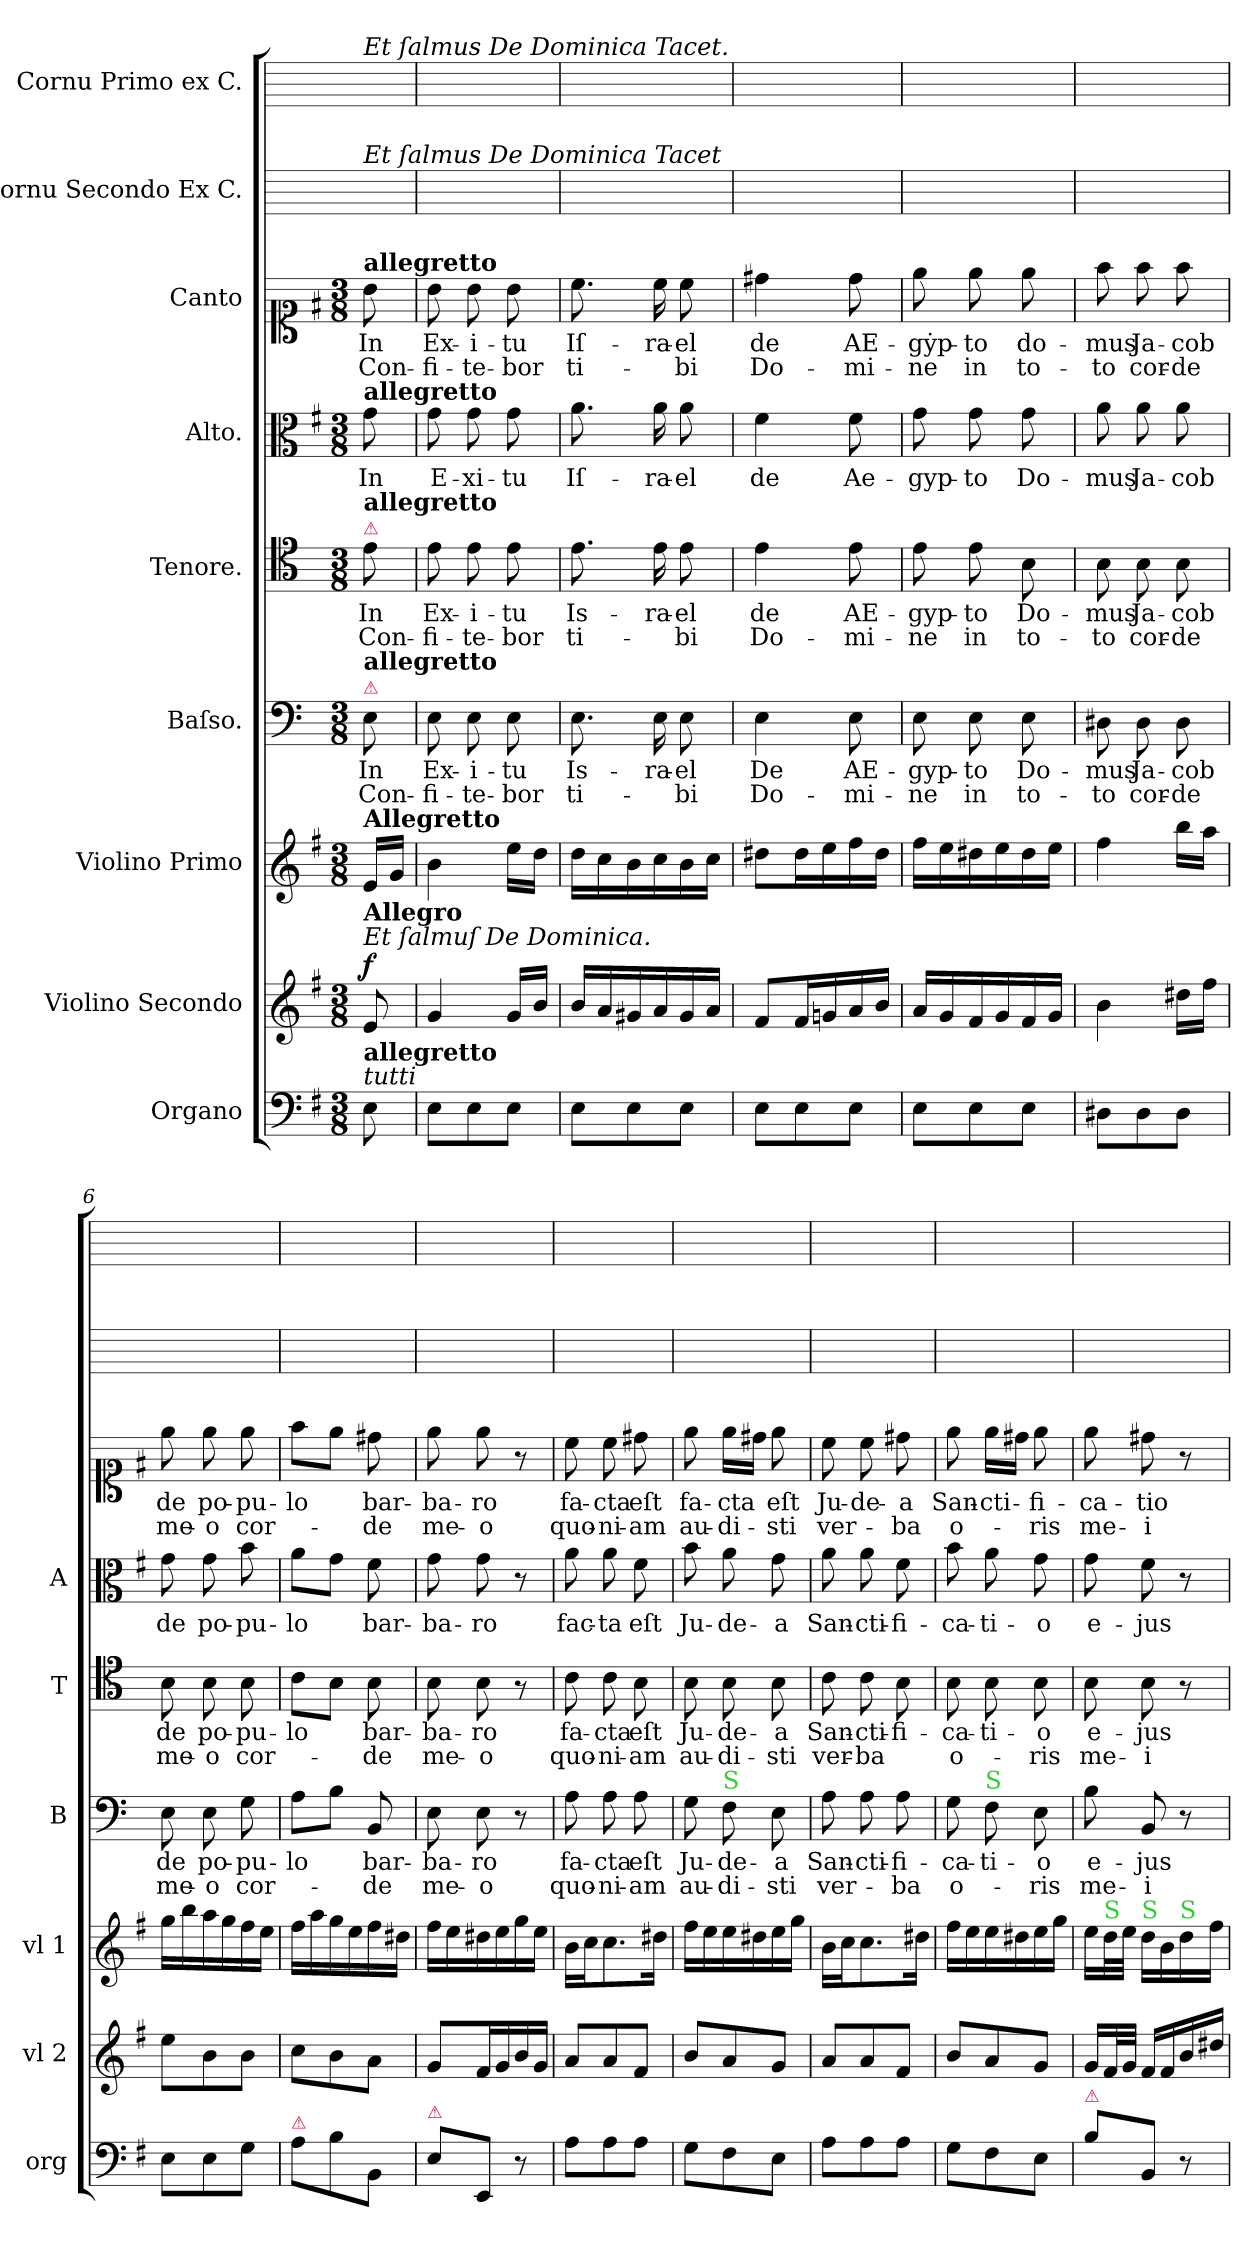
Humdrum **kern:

**kern	**kern	**dynam	**kern	**kern	**text	**text	**kern	**text	**text	**kern	**text	**kern	**text	**text	**kern	**kern
*part9	*part8	*part8	*part7	*part6	*part6	*part6	*part5	*part5	*part5	*part4	*part4	*part3	*part3	*part3	*part2	*part1
*staff9	*staff8	*staff8	*staff7	*staff6	*staff6	*staff6	*staff5	*staff5	*staff5	*staff4	*staff4	*staff3	*staff3	*staff3	*staff2	*staff1
*I"Organo	*I"Violino Secondo	*	*I"Violino Primo	*I"Baſso.	*	*	*I"Tenore.	*	*	*I"Alto.	*	*I"Canto	*	*	*I"Cornu Secondo Ex C.	*I"Cornu Primo ex C.
*I'org	*I'vl 2	*	*I'vl 1	*I'B	*	*	*I'T	*	*	*I'A	*	*	*	*	*	*
*clefF4	*clefG2	*	*clefG2	*clefF4	*	*	*clefC4	*	*	*clefC3	*	*clefC1	*	*	*	*
*k[f#]	*k[f#]	*	*k[f#]	*k[]	*	*	*k[]	*	*	*k[f#]	*	*k[f#]	*	*	*	*
*e:	*e:	*	*e:	*	*	*	*	*	*	*e:	*	*e:	*	*	*	*
*M3/8	*M3/8	*	*M3/8	*M3/8	*	*	*M3/8	*	*	*M3/8	*	*M3/8	*	*	*	*
=	=	=	=	=	=	=	=	=	=	=	=	=	=	=	=	=
!	!	!	!	!	!	!	!	!	!	!	!	!	!	!	!	!LO:TX:a:i:t=Et ſalmus De Dominica Tacet.
!	!	!	!	!	!	!	!	!	!	!	!	!	!	!	!LO:TX:a:i:t=Et ſalmus De Dominica Tacet	!
!	!	!	!	!	!	!	!	!	!	!	!	!LO:TX:a:B:t=allegretto	!	!	!	!
!	!	!	!	!	!	!	!	!	!	!LO:TX:a:B:t=allegretto	!	!	!	!	!	!
!	!	!	!	!	!	!	!LO:TX:a:color=crimson:t=⚠	!	!	!	!	!	!	!	!	!
!	!	!	!	!	!	!	!LO:TX:a:B:t=allegretto	!	!	!	!	!	!	!	!	!
!	!	!	!	!LO:TX:a:color=crimson:t=⚠	!	!	!	!	!	!	!	!	!	!	!	!
!	!	!	!	!LO:TX:a:B:t=allegretto	!	!	!	!	!	!	!	!	!	!	!	!
!	!	!	!LO:TX:a:B:t=Allegretto	!	!	!	!	!	!	!	!	!	!	!	!	!
!	!LO:TX:a:i:t=Et ſalmuſ De Dominica.	!	!	!	!	!	!	!	!	!	!	!	!	!	!	!
!	!LO:TX:a:B:t=Allegro	!	!	!	!	!	!	!	!	!	!	!	!	!	!	!
!LO:TX:a:i:t=tutti	!	!	!	!	!	!	!	!	!	!	!	!	!	!	!	!
!LO:TX:a:B:t=allegretto	!	!	!	!	!	!	!	!	!	!	!	!	!	!	!	!
!	!	!LO:DY:a	!	!	!	!	!	!	!	!	!	!	!	!	!	!
8E\	8e/	f	16e/LL	8E\	In	Con-	8e\	In	Con-	8g\	In	8b\	In	Con-	8ryy	8ryy
.	.	.	16g/JJ	.	.	.	.	.	.	.	.	.	.	.	.	.
=1	=1	=1	=1	=1	=1	=1	=1	=1	=1	=1	=1	=1	=1	=1	=1	=1
8E\L	4g/	.	4b\	8E\	Ex-	-fi-	8e\	Ex-	-fi-	8g\	E-	8b\	Ex-	-fi-	4.ryy	4.ryy
8E\	.	.	.	8E\	-i-	-te-	8e\	-i-	-te-	8g\	-xi-	8b\	-i-	-te-	.	.
8E\J	16g/LL	.	16ee\LL	8E\	-tu	-bor	8e\	-tu	-bor	8g\	-tu	8b\	-tu	-bor	.	.
.	16b/JJ	.	16dd\JJ	.	.	.	.	.	.	.	.	.	.	.	.	.
=2	=2	=2	=2	=2	=2	=2	=2	=2	=2	=2	=2	=2	=2	=2	=2	=2
8E\L	16b/LL	.	16dd\LL	8.E\	Is-	ti-	8.e\	Is-	ti-	8.a\	Iſ-	8.cc\	Iſ-	ti-	4.ryy	4.ryy
.	16a/	.	16cc\	.	.	.	.	.	.	.	.	.	.	.	.	.
8E\	16g#X/	.	16b\	.	.	.	.	.	.	.	.	.	.	.	.	.
.	16a/	.	16cc\	16E\	-ra-	.	16e\	-ra-	.	16a\	-ra-	16cc\	-ra-	.	.	.
8E\J	16g#/	.	16b\	8E\	-el	-bi	8e\	-el	-bi	8a\	-el	8cc\	-el	-bi	.	.
.	16a/JJ	.	16cc\JJ	.	.	.	.	.	.	.	.	.	.	.	.	.
=3	=3	=3	=3	=3	=3	=3	=3	=3	=3	=3	=3	=3	=3	=3	=3	=3
8E\L	8f#/L	.	8dd#X\L	4E\	De	Do-	4e\	de	Do-	4f#\	de	4dd#X\	de	Do-	4.ryy	4.ryy
8E\	16f#/L	.	16dd#\L	.	.	.	.	.	.	.	.	.	.	.	.	.
.	16gn/	.	16ee\	.	.	.	.	.	.	.	.	.	.	.	.	.
8E\J	16a/	.	16ff#\	8E\	AE-	-mi-	8e\	AE-	-mi-	8f#\	Ae-	8dd#\	AE-	-mi-	.	.
.	16b/JJ	.	16dd#\JJ	.	.	.	.	.	.	.	.	.	.	.	.	.
=4	=4	=4	=4	=4	=4	=4	=4	=4	=4	=4	=4	=4	=4	=4	=4	=4
8E\L	16a/LL	.	16ff#\LL	8E\	-gyp-	-ne	8e\	-gyp-	-ne	8g\	-gyp-	8ee\	-gẏp-	-ne	4.ryy	4.ryy
.	16g/	.	16ee\	.	.	.	.	.	.	.	.	.	.	.	.	.
8E\	16f#/	.	16dd#X\	8E\	-to	in	8e\	-to	in	8g\	-to	8ee\	-to	in	.	.
.	16g/	.	16ee\	.	.	.	.	.	.	.	.	.	.	.	.	.
8E\J	16f#/	.	16dd#\	8E\	Do-	to-	8B\	Do-	to-	8g\	Do-	8ee\	do-	to-	.	.
.	16g/JJ	.	16ee\JJ	.	.	.	.	.	.	.	.	.	.	.	.	.
=5	=5	=5	=5	=5	=5	=5	=5	=5	=5	=5	=5	=5	=5	=5	=5	=5
8D#X\L	4b\	.	4ff#\	8D#X\	-mus	-to	8B\	-mus	-to	8a\	-mus	8ff#\	-mus	-to	4.ryy	4.ryy
8D#\	.	.	.	8D#\	Ja-	cor-	8B\	Ja-	cor-	8a\	Ja-	8ff#\	Ja-	cor-	.	.
8D#\J	16dd#X\LL	.	16bb\LL	8D#\	-cob	-de	8B\	-cob	-de	8a\	-cob	8ff#\	-cob	-de	.	.
.	16ff#\JJ	.	16aa\JJ	.	.	.	.	.	.	.	.	.	.	.	.	.
=6	=6	=6	=6	=6	=6	=6	=6	=6	=6	=6	=6	=6	=6	=6	=6	=6
8E\L	8ee\L	.	16gg\LL	8E\	de	me-	8B\	de	me-	8g\	de	8ee\	de	me-	4.ryy	4.ryy
.	.	.	16bb\	.	.	.	.	.	.	.	.	.	.	.	.	.
8E\	8b\	.	16aa\	8E\	po-	-o	8B\	po-	-o	8g\	po-	8ee\	po-	-o	.	.
.	.	.	16gg\	.	.	.	.	.	.	.	.	.	.	.	.	.
8G\J	8b\J	.	16ff#\	8G\	-pu-	cor-	8B\	-pu-	cor-	8b\	-pu-	8ee\	-pu-	cor-	.	.
.	.	.	16ee\JJ	.	.	.	.	.	.	.	.	.	.	.	.	.
=7	=7	=7	=7	=7	=7	=7	=7	=7	=7	=7	=7	=7	=7	=7	=7	=7
!LO:TX:a:color=crimson:t=⚠	!	!	!	!	!	!	!	!	!	!	!	!	!	!	!	!
8A\L	8cc\L	.	16ff#\LL	8A\L	-lo	.	8c\L	-lo	.	8a\L	-lo	8ff#\L	-lo	.	4.ryy	4.ryy
.	.	.	16aa\	.	.	.	.	.	.	.	.	.	.	.	.	.
8B\	8b\	.	16gg\	8B\J	.	.	8B\J	.	.	8g\J	.	8ee\J	.	.	.	.
.	.	.	16ee\	.	.	.	.	.	.	.	.	.	.	.	.	.
8BB/J	8a\J	.	16ff#\	8BB/	bar-	-de	8B\	bar-	-de	8f#\	bar-	8dd#X\	bar-	-de	.	.
.	.	.	16dd#X\JJ	.	.	.	.	.	.	.	.	.	.	.	.	.
=8	=8	=8	=8	=8	=8	=8	=8	=8	=8	=8	=8	=8	=8	=8	=8	=8
!LO:TX:a:color=crimson:t=⚠	!	!	!	!	!	!	!	!	!	!	!	!	!	!	!	!
8E\L	8g/L	.	16ff#\LL	8E\	-ba-	me-	8B\	-ba-	me-	8g\	-ba-	8ee\	-ba-	me-	4.ryy	4.ryy
.	.	.	16ee\	.	.	.	.	.	.	.	.	.	.	.	.	.
8EE/J	16f#/L	.	16dd#X\	8E\	-ro	-o	8B\	-ro	-o	8g\	-ro	8ee\	-ro	-o	.	.
.	16g/	.	16ee\	.	.	.	.	.	.	.	.	.	.	.	.	.
8r	16b/	.	16gg\	8r	.	.	8r	.	.	8r	.	8r	.	.	.	.
.	16g/JJ	.	16ee\JJ	.	.	.	.	.	.	.	.	.	.	.	.	.
=9	=9	=9	=9	=9	=9	=9	=9	=9	=9	=9	=9	=9	=9	=9	=9	=9
8A\L	8a/L	.	16b\LL	8A\	fa-	quo-	8c\	fa-	quo-	8a\	fac-	8cc\	fa-	quo-	4.ryy	4.ryy
.	.	.	16cc\J	.	.	.	.	.	.	.	.	.	.	.	.	.
8A\	8a/	.	8.cc\	8A\	-cta	-ni-	8c\	-cta	-ni-	8a\	-ta	8cc\	-cta	-ni-	.	.
8A\J	8f#/J	.	.	8A\	eſt	-am	8B\	eſt	-am	8f#\	eſt	8dd#X\	eſt	-am	.	.
.	.	.	16dd#X\Jk	.	.	.	.	.	.	.	.	.	.	.	.	.
=10	=10	=10	=10	=10	=10	=10	=10	=10	=10	=10	=10	=10	=10	=10	=10	=10
8G\L	8b/L	.	16ff#\LL	8G\	Ju-	au-	8B\	Ju-	au-	8b\	Ju-	8ee\	fa-	au-	4.ryy	4.ryy
.	.	.	16ee\	.	.	.	.	.	.	.	.	.	.	.	.	.
!	!	!	!	!LO:TX:a:color=limegreen:t=S	!	!	!	!	!	!	!	!	!	!	!	!
8F#\	8a/	.	16ee\	8F\	-de-	-di-	8B\	-de-	-di-	8a\	-de-	16ee\LL	-cta	-di-	.	.
.	.	.	16dd#X\	.	.	.	.	.	.	.	.	16dd#X\JJ	.	.	.	.
8E\J	8g/J	.	16ee\	8E\	-a	-sti	8B\	-a	-sti	8g\	-a	8ee\	eſt	-sti	.	.
.	.	.	16gg\JJ	.	.	.	.	.	.	.	.	.	.	.	.	.
=11	=11	=11	=11	=11	=11	=11	=11	=11	=11	=11	=11	=11	=11	=11	=11	=11
8A\L	8a/L	.	16b\LL	8A\	San-	ver-	8c\	San-	ver-	8a\	San-	8cc\	Ju-	ver-	4.ryy	4.ryy
.	.	.	16cc\J	.	.	.	.	.	.	.	.	.	.	.	.	.
8A\	8a/	.	8.cc\	8A\	-cti-	.	8c\	-cti-	-ba	8a\	-cti-	8cc\	-de-	.	.	.
8A\J	8f#/J	.	.	8A\	-fi-	-ba	8B\	-fi-	.	8f#\	-fi-	8dd#X\	-a	-ba	.	.
.	.	.	16dd#X\Jk	.	.	.	.	.	.	.	.	.	.	.	.	.
=12	=12	=12	=12	=12	=12	=12	=12	=12	=12	=12	=12	=12	=12	=12	=12	=12
8G\L	8b/L	.	16ff#\LL	8G\	-ca-	o-	8B\	-ca-	o-	8b\	-ca-	8ee\	San-	o-	4.ryy	4.ryy
.	.	.	16ee\	.	.	.	.	.	.	.	.	.	.	.	.	.
!	!	!	!	!LO:TX:a:color=limegreen:t=S	!	!	!	!	!	!	!	!	!	!	!	!
8F#\	8a/	.	16ee\	8F\	-ti-	.	8B\	-ti-	.	8a\	-ti-	16ee\LL	-cti-	.	.	.
.	.	.	16dd#X\	.	.	.	.	.	.	.	.	16dd#X\JJ	.	.	.	.
8E\J	8g/J	.	16ee\	8E\	-o	-ris	8B\	-o	-ris	8g\	-o	8ee\	-fi-	-ris	.	.
.	.	.	16gg\JJ	.	.	.	.	.	.	.	.	.	.	.	.	.
=13	=13	=13	=13	=13	=13	=13	=13	=13	=13	=13	=13	=13	=13	=13	=13	=13
!LO:TX:a:color=crimson:t=⚠	!	!	!	!	!	!	!	!	!	!	!	!	!	!	!	!
8B\L	16g/LL	.	16ee\LL	8B\	e-	me-	8B\	e-	me-	8g\	e-	8ee\	-ca-	me-	4.ryy	4.ryy
!	!	!	!LO:TX:a:color=limegreen:t=S	!	!	!	!	!	!	!	!	!	!	!	!	!
.	32f#/L	.	32dd\L	.	.	.	.	.	.	.	.	.	.	.	.	.
.	32g/JJJ	.	32ee\JJJ	.	.	.	.	.	.	.	.	.	.	.	.	.
!	!	!	!LO:TX:a:color=limegreen:t=S	!	!	!	!	!	!	!	!	!	!	!	!	!
8BB/J	16f#/LL	.	16dd\LL	8BB/	-jus	-i	8B\	-jus	-i	8f#\	-jus	8dd#X\	-tio	-i	.	.
.	16f#/	.	16b\	.	.	.	.	.	.	.	.	.	.	.	.	.
!	!	!	!LO:TX:a:color=limegreen:t=S	!	!	!	!	!	!	!	!	!	!	!	!	!
8r	16b/	.	16dd\	8r	.	.	8r	.	.	8r	.	8r	.	.	.	.
.	16dd#X/JJ	.	16ff#\JJ	.	.	.	.	.	.	.	.	.	.	.	.	.
=	=	=	=	=	=	=	=	=	=	=	=	=	=	=	=	=
*-	*-	*-	*-	*-	*-	*-	*-	*-	*-	*-	*-	*-	*-	*-	*-	*-
